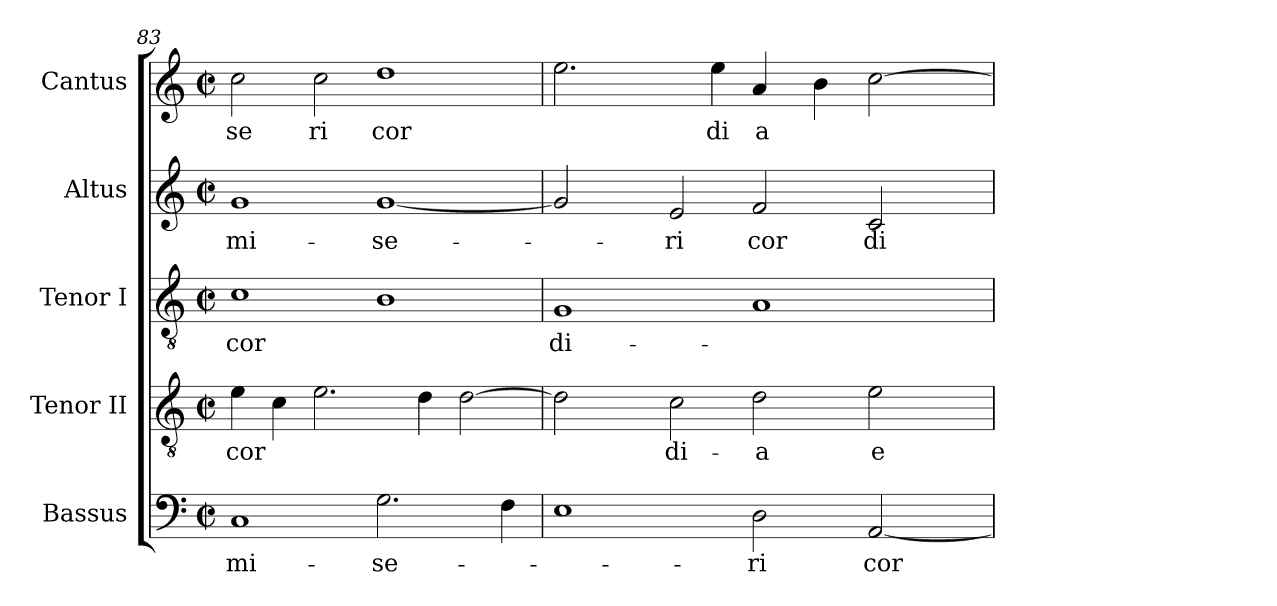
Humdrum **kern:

**kern	**text	**kern	**text	**kern	**text	**kern	**text	**kern	**text
*part5	*part5	*part4	*part4	*part3	*part3	*part2	*part2	*part1	*part1
*staff5	*staff5	*staff4	*staff4	*staff3	*staff3	*staff2	*staff2	*staff1	*staff1
*I"Bassus	*	*I"Tenor II	*	*I"Tenor I	*	*I"Altus	*	*I"Cantus	*
*clefF4	*	*clefGv2	*	*clefGv2	*	*clefG2	*	*clefG2	*
*M2/2	*	*M2/2	*	*M2/2	*	*M2/2	*	*M2/2	*
*met(c|)	*	*met(c|)	*	*met(c|)	*	*met(c|)	*	*met(c|)	*
=83	=83	=83	=83	=83	=83	=83	=83	=83	=83
!	!LO:LY:b:cj	!	!LO:LY:b	!	!LO:LY:b:cj	!	!LO:LY:b:cj	!	!LO:LY:b:cj
1C	mi-	4e\	cor	1c	cor	1g	mi-	2cc\	se
.	.	4c\	.	.	.	.	.	.	.
!	!	!	!	!	!	!	!	!	!LO:LY:b:cj
.	.	2.e\	.	.	.	.	.	2cc\	ri
!	!LO:LY:b:cj	!	!	!	!	!	!LO:LY:b:cj	!	!LO:LY:b:cj
2.G\	-se-	.	.	1B	.	[>1g	-se-	1dd	cor
.	.	4d\	.	.	.	.	.	.	.
.	.	[>2d\	.	.	.	.	.	.	.
4F\	.	.	.	.	.	.	.	.	.
!!LO:PB:g=z
=84	=84	=84	=84	=84	=84	=84	=84	=84	=84
!	!	!	!	!	!LO:LY:b:cj	!	!	!	!
*^	*	*^	*	*	*	*^	*	*^	*
1E	4ryy	.	2d\]	16.ryy	.	1G	di-	2g/]	16.ryy	.	2.ee\	8..ryy	.
.	.	.	.	1ryy	.	.	.	.	1ryy	.	.	.	.
.	.	.	.	.	.	.	.	.	.	.	.	1ryy	.
.	16..ryy	.	.	.	.	.	.	.	.	.	.	.	.
.	1ryy	.	.	.	.	.	.	.	.	.	.	.	.
!	!	!	!	!	!LO:LY:b:cj	!	!	!	!	!LO:LY:b:cj	!	!	!
.	.	.	2c\	.	di-	.	.	2e/	.	-ri	.	.	.
!	!	!	!	!	!	!	!	!	!	!	!	!	!LO:LY:b:cj
.	.	.	.	.	.	.	.	.	.	.	4ee\	.	di
!	!	!LO:LY:b:cj	!	!	!LO:LY:b:cj	!	!	!	!	!LO:LY:b:cj	!	!	!LO:LY:b:cj
2D\	.	-ri	2d\	.	-a	1A	.	2f/	.	cor	4a/	.	a
.	.	.	.	2ryy	.	.	.	.	2ryy	.	.	.	.
.	.	.	.	.	.	.	.	.	.	.	.	2ryy	.
.	.	.	.	.	.	.	.	.	.	.	4b\	.	.
.	2ryy	.	.	.	.	.	.	.	.	.	.	.	.
!	!	!LO:LY:b	!	!	!LO:LY:b:cj	!	!	!	!	!LO:LY:b:cj	!	!	!
[<2AA/	.	cor	2e\	.	e-	.	.	2c/	.	di	[>2cc\	.	.
.	.	.	.	4ryy	.	.	.	.	4ryy	.	.	.	.
.	.	.	.	.	.	.	.	.	.	.	.	4ryy	.
.	.	.	.	8ryy	.	.	.	.	8ryy	.	.	.	.
.	8ryy	.	.	.	.	.	.	.	.	.	.	.	.
.	.	.	.	32ryy	.	.	.	.	32ryy	.	.	32ryy	.
.	64ryy	.	.	.	.	.	.	.	.	.	.	.	.
*v	*v	*	*	*	*	*	*	*v	*v	*	*v	*v	*
*	*	*v	*v	*	*	*	*	*	*	*
=	=	=	=	=	=	=	=	=	=
*-	*-	*-	*-	*-	*-	*-	*-	*-	*-
